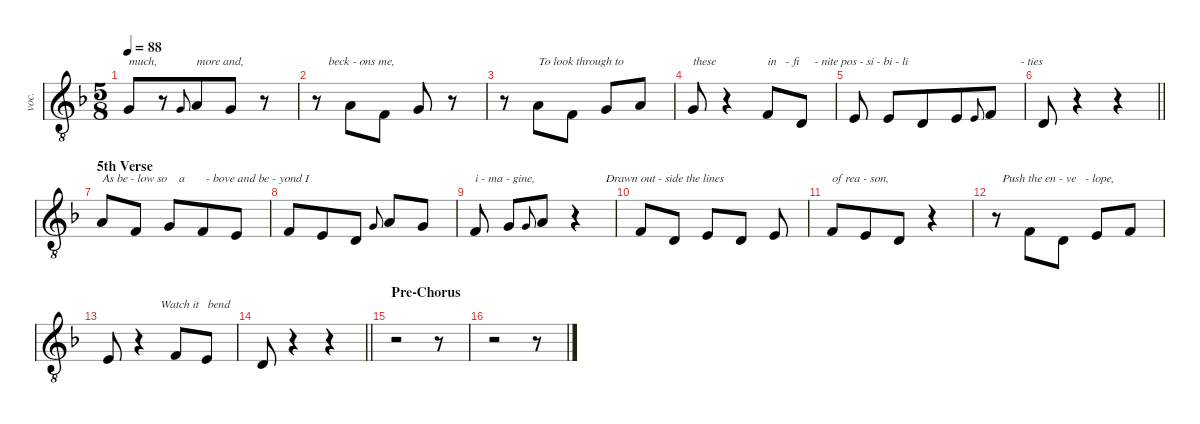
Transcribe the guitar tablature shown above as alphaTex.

\defaultSystemsLayout 4
\hideDynamics
\bracketExtendMode nobrackets
\otherSystemsTrackNameOrientation horizontal
\track ("Vocal" "voc.") {defaultSystemsLayout 8 instrument tuba}
\staff {score}
\tuning (E4 B3 G3 D3 A2 E2)
\ts (5 8)
\tempo 88
\clef g2
\ottava 8vb
\ks dminor
0.3{acc forcenatural}.8{txt "much," dy f beam Up} r.8{beam Up} 0.3{acc forcenatural}.8{gr onbeat dy mf beam Up} 2.3{acc forcenatural}.8{txt "more and," dy f beam Up beam merge} 0.3{acc forcenatural}.8{beam Up} r.8{beam Up} |
r.8{txt "    beck - ons me," beam Down} 2.3{acc forcenatural}.8{beam Up beam merge} 3.4{acc forcenatural}.8{beam Up beam split} 0.3{acc forcenatural}.8{beam Up} r.8{beam Up} |
r.8{beam Down} 2.3{acc forcenatural}.8{txt "To look through to" beam Up beam merge} 3.4{acc forcenatural}.8{beam Up beam split} 0.3{acc forcenatural}.8{beam Up beam merge} 2.3{acc forcenatural}.8{beam Up} |
0.3{acc forcenatural}.8{txt "these" beam Up} r.4{beam Up} 3.4{acc forcenatural}.8{txt "in   - fi     - nite pos - si - bi - li" beam Up beam merge} 0.4{acc forcenatural}.8{beam Up} |
2.4{acc forcenatural}.8{beam Up beam split} 2.4{acc forcenatural}.8{beam Up beam merge} 0.4{acc forcenatural}.8{beam Up beam merge} 2.4{acc forcenatural}.8{beam Up} 2.4{acc forcenatural}.8{gr onbeat dy mf beam Up beam merge} 3.4{acc forcenatural}.8{txt "          - ties" dy f beam Up} |
\barLineRight lightlight
0.4{acc forcenatural}.8{beam Up} r.4{beam Up} r.4{beam Up} |
\section ("" "5th Verse")
2.3{acc forcenatural}.8{txt "As be - low so    a       - bove and be - yond I" beam Up} 3.4{acc forcenatural}.8{beam Up beam split} 0.3{acc forcenatural}.8{beam Up beam merge} 3.4{acc forcenatural}.8{beam Up beam merge} 2.4{acc forcenatural}.8{beam Up} |
3.4{acc forcenatural}.8{beam Up} 2.4{acc forcenatural}.8{beam Up beam merge} 0.4{acc forcenatural}.8{beam Up} 0.3{acc forcenatural}.8{gr onbeat dy mf beam Up beam split} 2.3{acc forcenatural}.8{dy f beam Up beam merge} 0.3{acc forcenatural}.8{beam Up} |
3.4{acc forcenatural}.8{txt "i - ma - gine," beam Up beam split} 0.3{acc forcenatural}.8{beam Up} 0.3{acc forcenatural}.8{gr onbeat dy mf beam Up beam merge} 2.3{acc forcenatural}.8{dy f beam Up} r.4{txt "          Drawn out - side the lines" beam Up} |
3.4{acc forcenatural}.8{beam Up} 0.4{acc forcenatural}.8{beam Up beam split} 2.4{acc forcenatural}.8{beam Up beam merge} 0.4{acc forcenatural}.8{beam Up beam split} 2.4{acc forcenatural}.8{beam Up} |
3.4{acc forcenatural}.8{txt "of rea - son," beam Up} 2.4{acc forcenatural}.8{beam Up beam merge} 0.4{acc forcenatural}.8{beam Up} r.4{beam Up} |
r.8{txt "  Push the en - ve   - lope," beam Down} 3.4{acc forcenatural}.8{beam Up beam merge} 0.4{acc forcenatural}.8{beam Up beam split} 2.4{acc forcenatural}.8{beam Up beam merge} 3.4{acc forcenatural}.8{beam Up} |
2.4{acc forcenatural}.8{beam Up} r.4{txt "       Watch it   bend" beam Up} 3.4{acc forcenatural}.8{beam Up beam merge} 2.4{acc forcenatural}.8{beam Up} |
\barLineRight lightlight
0.4{acc forcenatural}.8{beam Up} r.4{beam Up} r.4{beam Up} |
\section ("" "Pre-Chorus")
r.2{beam Down} r.8{beam Down} |
r.2{beam Down} r.8{beam Down}
